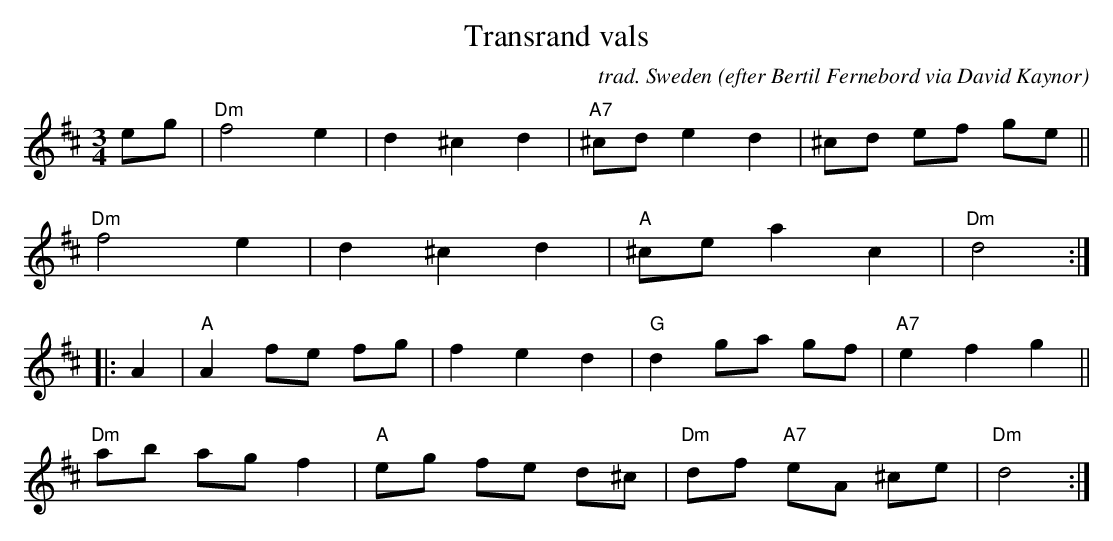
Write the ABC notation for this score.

X:1
T: Transrand vals
C: trad. Sweden
O: efter Bertil Fernebord via David Kaynor
M: 3/4
L: 1/8
K: D
eg |\
"Dm"f4 e2 | d2 ^c2 d2 |"A7"^cd e2 d2 | ^cd ef ge ||
"Dm"f4 e2 | d2 ^c2 d2 |"A"^ce a2 c2 | "Dm"d4 :|
|: A2 |\
"A"A2 fe fg | f2 e2 d2 |"G"d2 ga gf | "A7"e2 f2 g2 ||
"Dm"ab ag f2 | "A"eg fe d^c | "Dm"df "A7"eA ^ce | "Dm"d4 :|
